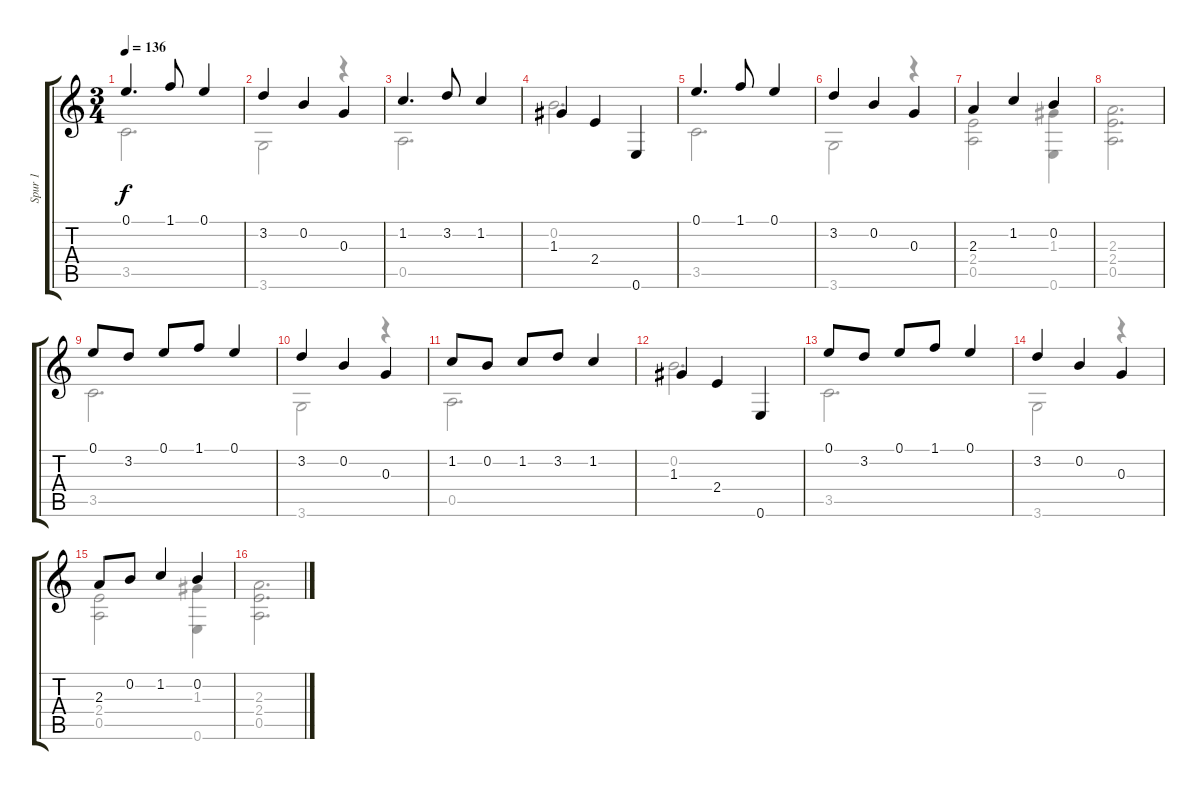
\track ("Spur 1" "Spur 1") {instrument acousticguitarsteel}
\staff {score tabs}
\tuning (E4 B3 G3 D3 A2 E2) {hide}
\voice
\ts (3 4)
\tempo 136
\clef g2
\ks c
0.1.4{d dy f} 1.1.8 0.1.4 |
3.2.4 0.2.4 0.3.4 |
1.2.4{d} 3.2.8 1.2.4 |
1.3.4 2.4.4 0.6.4 |
0.1.4{d} 1.1.8 0.1.4 |
3.2.4 0.2.4 0.3.4 |
2.3.4 1.2.4 0.2.4 |
|
0.1.8 3.2.8 0.1.8 1.1.8 0.1.4 |
3.2.4 0.2.4 0.3.4 |
1.2.8 0.2.8 1.2.8 3.2.8 1.2.4 |
1.3.4 2.4.4 0.6.4 |
0.1.8 3.2.8 0.1.8 1.1.8 0.1.4 |
3.2.4 0.2.4 0.3.4 |
2.3.8 0.2.8 1.2.4 0.2.4 |
\voice
\clef g2
\ottava regular
\simile none
\ks c
3.5.2{d dy f} |
3.6.2 r.4 |
0.5.2{d} |
0.2.2{d} |
3.5.2{d} |
3.6.2 r.4 |
(2.4 0.5).2 (1.3 0.6).4 |
(2.3 2.4 0.5).2{d} |
3.5.2{d} |
3.6.2 r.4 |
0.5.2{d} |
0.2.2{d} |
3.5.2{d} |
3.6.2 r.4 |
(2.4 0.5).2 (1.3 0.6).4 |
(2.3 2.4 0.5).2{d}
